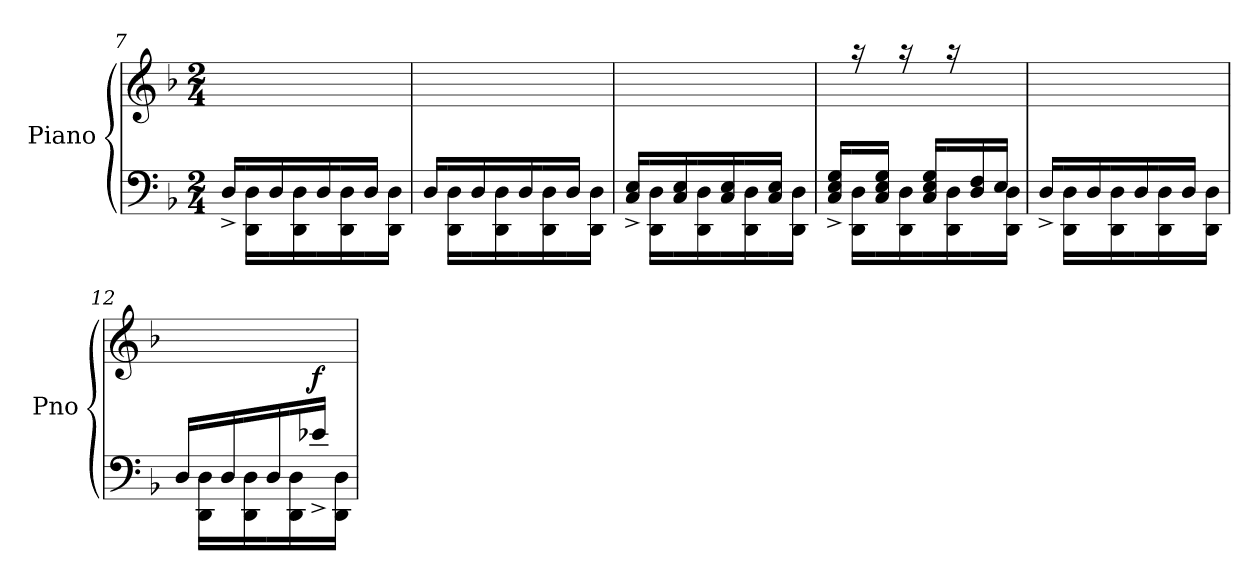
**kern	**kern	**dynam
*part1	*part1	*part1
*staff2	*staff1	*staff1/2
*I"Piano	*	*
*I'Pno	*	*
*clefF4	*clefG2	*
*k[b-]	*k[b-]	*
*M2/4	*M2/4	*
=7	=7	=7
*^	*	*
16D^/LL	16ryy	16ryy	.
16ryy	16DD\ 16D\LL	16ryy	.
16D/	16ryy	16ryy	.
16ryy	16DD\ 16D\	16ryy	.
16D/	16ryy	16ryy	.
16ryy	16DD\ 16D\	16ryy	.
16D/JJ	16ryy	16ryy	.
16ryy	16DD\ 16D\JJ	16ryy	.
=8	=8	=8	=8
16D/LL	16ryy	16ryy	.
16ryy	16DD\ 16D\LL	16ryy	.
16D/	16ryy	16ryy	.
16ryy	16DD\ 16D\	16ryy	.
16D/	16ryy	16ryy	.
16ryy	16DD\ 16D\	16ryy	.
16D/JJ	16ryy	16ryy	.
16ryy	16DD\ 16D\JJ	16ryy	.
=9	=9	=9	=9
16C/^ 16E/^LL	16ryy	16ryy	.
16ryy	16DD\ 16D\LL	16ryy	.
16C/ 16E/	16ryy	16ryy	.
16ryy	16DD\ 16D\	16ryy	.
16C/ 16E/	16ryy	16ryy	.
16ryy	16DD\ 16D\	16ryy	.
16C/ 16E/JJ	16ryy	16ryy	.
16ryy	16DD\ 16D\JJ	16ryy	.
!!LO:LB:g=z
=10	=10	=10	=10
16C/^ 16E/^ 16G/^LL	16ryy	16ryy	.
16ryy	16DD\ 16D\LL	16raa	.
16C/ 16E/ 16G/JJ	16ryy	16ryy	.
16ryy	16DD\ 16D\	16raa	.
16C/ 16E/ 16G/LL	16ryy	16ryy	.
16ryy	16DD\ 16D\	16raa	.
16D/ 16F/	16ryy	8ryy	.
16E/JJ	16DD\ 16D\JJ	.	.
=11	=11	=11	=11
16D^/LL	16ryy	16ryy	.
16ryy	16DD\ 16D\LL	16ryy	.
16D/	16ryy	16ryy	.
16ryy	16DD\ 16D\	16ryy	.
16D/	16ryy	16ryy	.
16ryy	16DD\ 16D\	16ryy	.
16D/JJ	16ryy	16ryy	.
16ryy	16DD\ 16D\JJ	16ryy	.
=12	=12	=12	=12
16D/LL	16ryy	16ryy	.
16ryy	16DD\ 16D\LL	16ryy	.
16D/	16ryy	16ryy	.
16ryy	16DD\ 16D\	16ryy	.
16D/	16ryy	16ryy	.
16ryy	16DD\ 16D\	16ryy	.
!	!	!	!LO:DY:b
16e-X^/JJ	16ryy	16ryy	f
16ryy	16DD\ 16D\JJ	16ryy	.
*v	*v	*	*
=	=	=
*-	*-	*-
